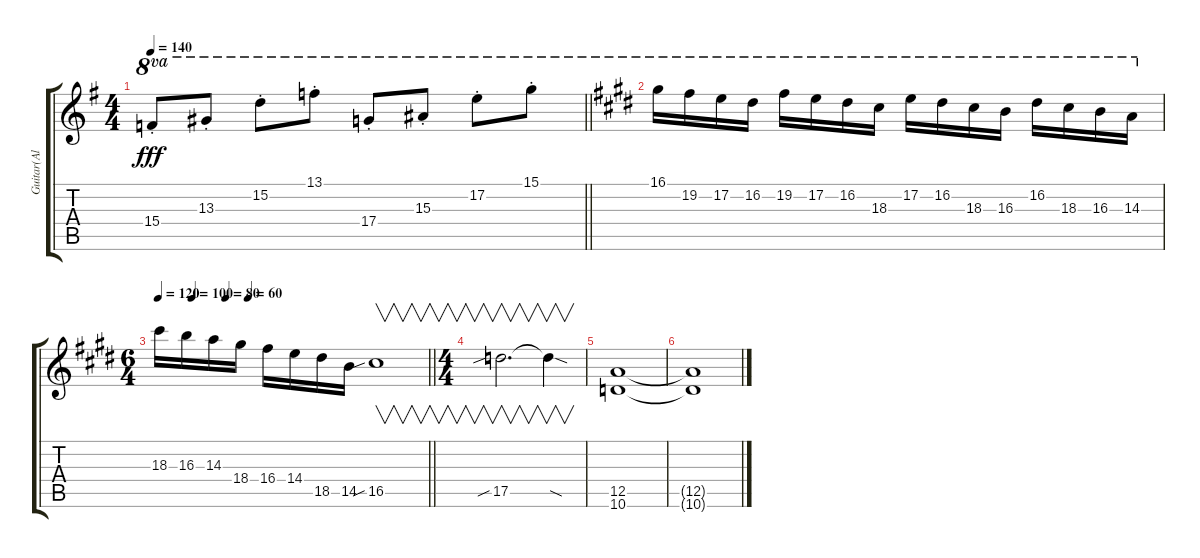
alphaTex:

\track ("Guitar(Al Pitrelli)" "Guitar(Al ") {instrument distortionguitar}
\staff {score tabs}
\tuning (E4 B3 G3 D3 A2 E2) {hide}
\ts (4 4)
\tempo 140
\clef g2
\barLineRight lightlight
\ks g
15.4{st}.8{ot 8va dy fff} 13.3{st}.8{ot 8va} 15.2{st}.8{ot 8va} 13.1{st}.8{ot 8va} 17.4{st}.8{ot 8va} 15.3{st}.8{ot 8va} 17.2{st}.8{ot 8va} 15.1{st}.8{ot 8va} |
\ks e
16.1.16{ot 8va} 19.2.16{ot 8va} 17.2.16{ot 8va} 16.2.16{ot 8va} 19.2.16{ot 8va} 17.2.16{ot 8va} 16.2.16{ot 8va} 18.3.16{ot 8va} 17.2.16{ot 8va} 16.2.16{ot 8va} 18.3.16{ot 8va} 16.3.16{ot 8va} 16.2.16{ot 8va} 18.3.16{ot 8va} 16.3.16{ot 8va} 14.3.16{ot 8va} |
\ts (6 4)
\tempo 120
\tempo (100 0.125)
\tempo (80 0.25)
\tempo (60 0.3333333333333333)
\barLineRight lightlight
18.3.16 16.3.16 14.3.16 18.4.16 16.4.16 14.4.16 18.5.16 14.5.16 16.5{sib}.1{v} |
\ts (4 4)
17.5{sib}.2{v d} 17.5{sod t}.4{v} |
(12.5 10.6).1 |
(12.5{t} 10.6{t}).1
